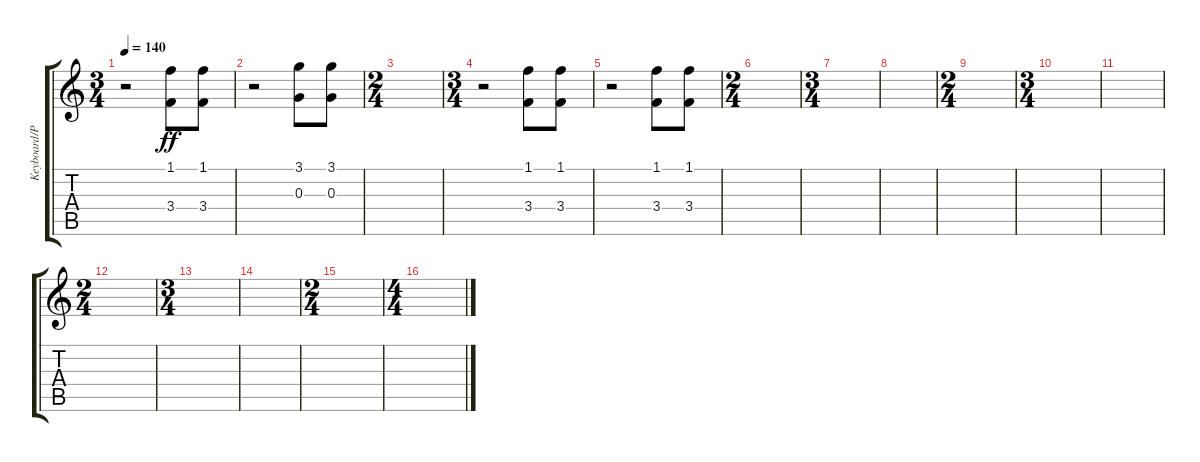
\track ("Keyboard/Piano" "Keyboard/P") {instrument acousticguitarsteel}
\staff {score tabs}
\tuning (E4 B3 G3 D3 A2 E2) {hide}
\ts (3 4)
\tempo 140
\clef g2
\ks aminor
r.2{dy ff instrument orchestrahit} (1.1 3.4).8 (1.1 3.4).8 |
r.2 (3.1 0.3).8 (3.1 0.3).8 |
\ts (2 4)
|
\ts (3 4)
r.2{instrument orchestrahit} (1.1 3.4).8 (1.1 3.4).8 |
r.2{instrument orchestrahit} (1.1 3.4).8 (1.1 3.4).8 |
\ts (2 4)
|
\ts (3 4)
|
|
\ts (2 4)
|
\ts (3 4)
|
|
\ts (2 4)
|
\ts (3 4)
|
|
\ts (2 4)
|
\ts (4 4)
